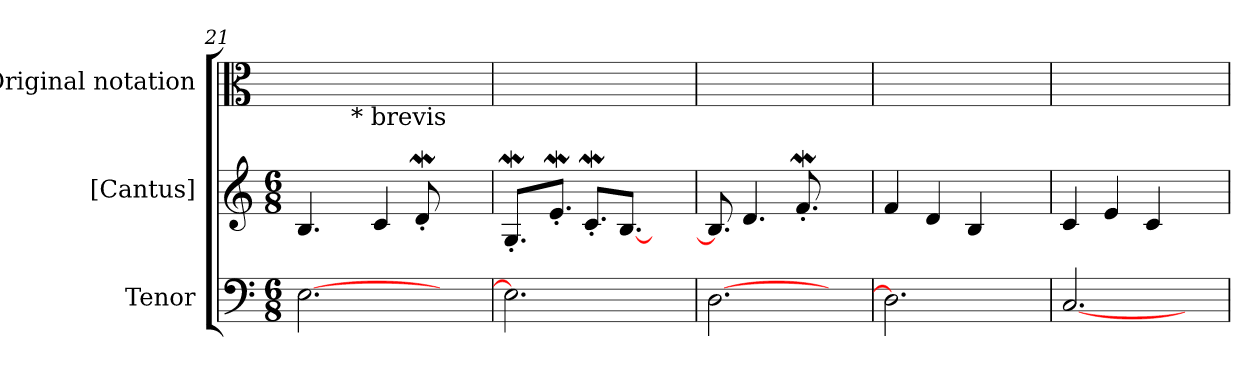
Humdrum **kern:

**kern	**kern	**kern
*part3	*part2	*part1
*staff3	*staff2	*staff1
*I"Tenor	*I"[Cantus]	*I"Original notation
*clefF4	*clefG2	*clefC3
*k[]	*k[]	*k[]
*C:	*C:	*C:
*M6/8	*M6/8	*
=21	=21	=21
*	*	*^
[2.E\	4.B/	1ryy	4ryy
.	.	.	32ryy
!	!	!	!LO:TX:b:t=* brevis
.	.	.	2ryy
.	4c/	.	.
.	8dW'>/	.	.
4ryy	4ryy	.	.
.	.	.	8..ryy
=22	=22	=22	=22
*^	*	*v	*v
2.E\]	8ryy	8.GW'>/L	1ryy
.	2..ryy	.	.
.	.	8.eW'>/J	.
.	.	8.cw'>/L	.
.	.	[8.B>/J	.
4ryy	.	4ryy	.
*v	*v	*	*
=23	=23	=23
[2.D\	8.B/]	1ryy
.	4.d/	.
.	8.fw'>/	.
4ryy	4ryy	.
=24	=24	=24
2.D\]	4f/	1ryy
.	4d/	.
.	4B/	.
4ryy	4ryy	.
!!LO:PB:g=z
=25	=25	=25
[2.C/	4c>>>/	1ryy
.	4e>/	.
.	4c>/	.
4ryy	4ryy	.
=	=	=
*-	*-	*-
